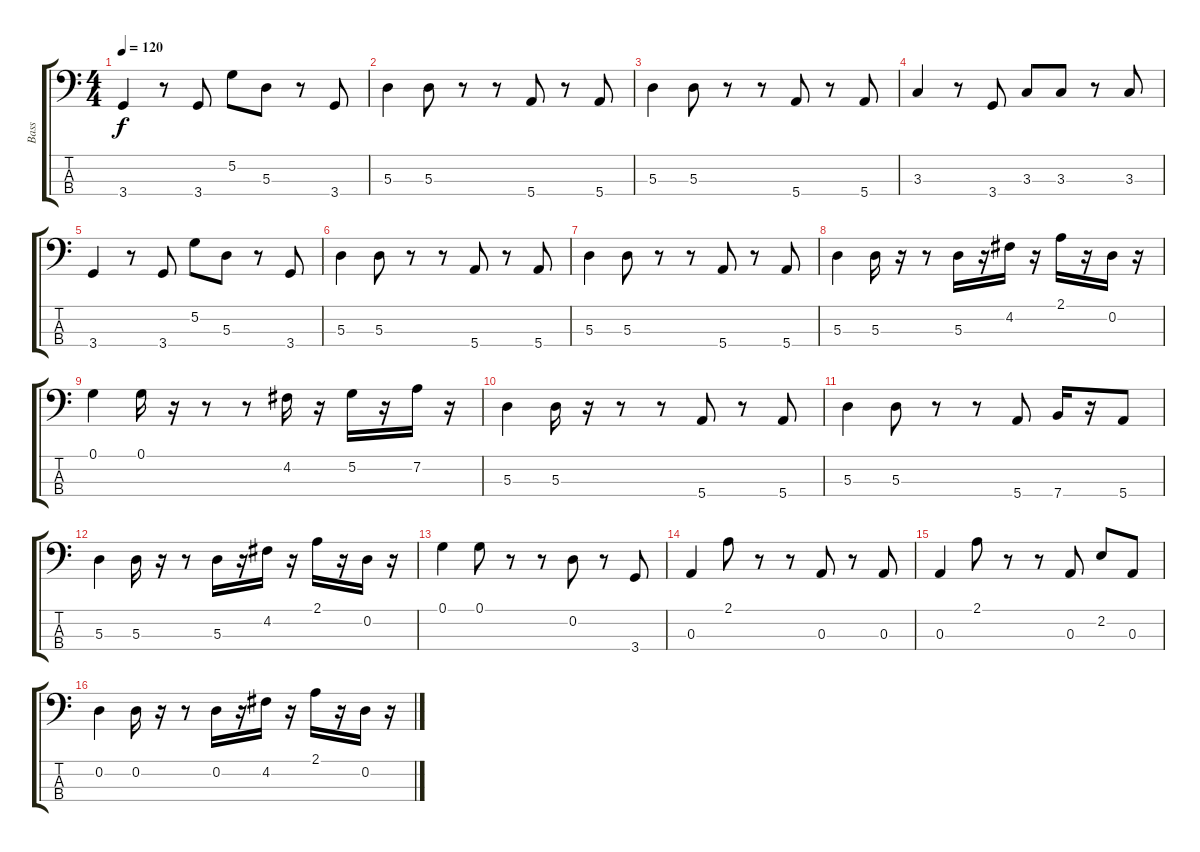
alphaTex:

\track ("Bass" "Bass") {instrument fretlessbass}
\staff {score tabs}
\tuning (G2 D2 A1 E1) {hide}
\ts (4 4)
\tempo 120
\clef f4
\ks c
3.4.4{dy f} r.8 3.4.8 5.2.8 5.3.8 r.8 3.4.8 |
5.3.4 5.3.8 r.8 r.8 5.4.8 r.8 5.4.8 |
5.3.4 5.3.8 r.8 r.8 5.4.8 r.8 5.4.8 |
3.3.4 r.8 3.4.8 3.3.8 3.3.8 r.8 3.3.8 |
3.4.4 r.8 3.4.8 5.2.8 5.3.8 r.8 3.4.8 |
5.3.4 5.3.8 r.8 r.8 5.4.8 r.8 5.4.8 |
5.3.4 5.3.8 r.8 r.8 5.4.8 r.8 5.4.8 |
5.3.4 5.3.16 r.16 r.8 5.3.16 r.16 4.2.16 r.16 2.1.16 r.16 0.2.16 r.16 |
0.1.4 0.1.16 r.16 r.8 r.8 4.2.16 r.16 5.2.16 r.16 7.2.16 r.16 |
5.3.4 5.3.16 r.16 r.8 r.8 5.4.8 r.8 5.4.8 |
5.3.4 5.3.8 r.8 r.8 5.4.8 7.4.16 r.16 5.4.8 |
5.3.4 5.3.16 r.16 r.8 5.3.16 r.16 4.2.16 r.16 2.1.16 r.16 0.2.16 r.16 |
0.1.4 0.1.8 r.8 r.8 0.2.8 r.8 3.4.8 |
0.3.4 2.1.8 r.8 r.8 0.3.8 r.8 0.3.8 |
0.3.4 2.1.8 r.8 r.8 0.3.8 2.2.8 0.3.8 |
0.2.4 0.2.16 r.16 r.8 0.2.16 r.16 4.2.16 r.16 2.1.16 r.16 0.2.16 r.16
